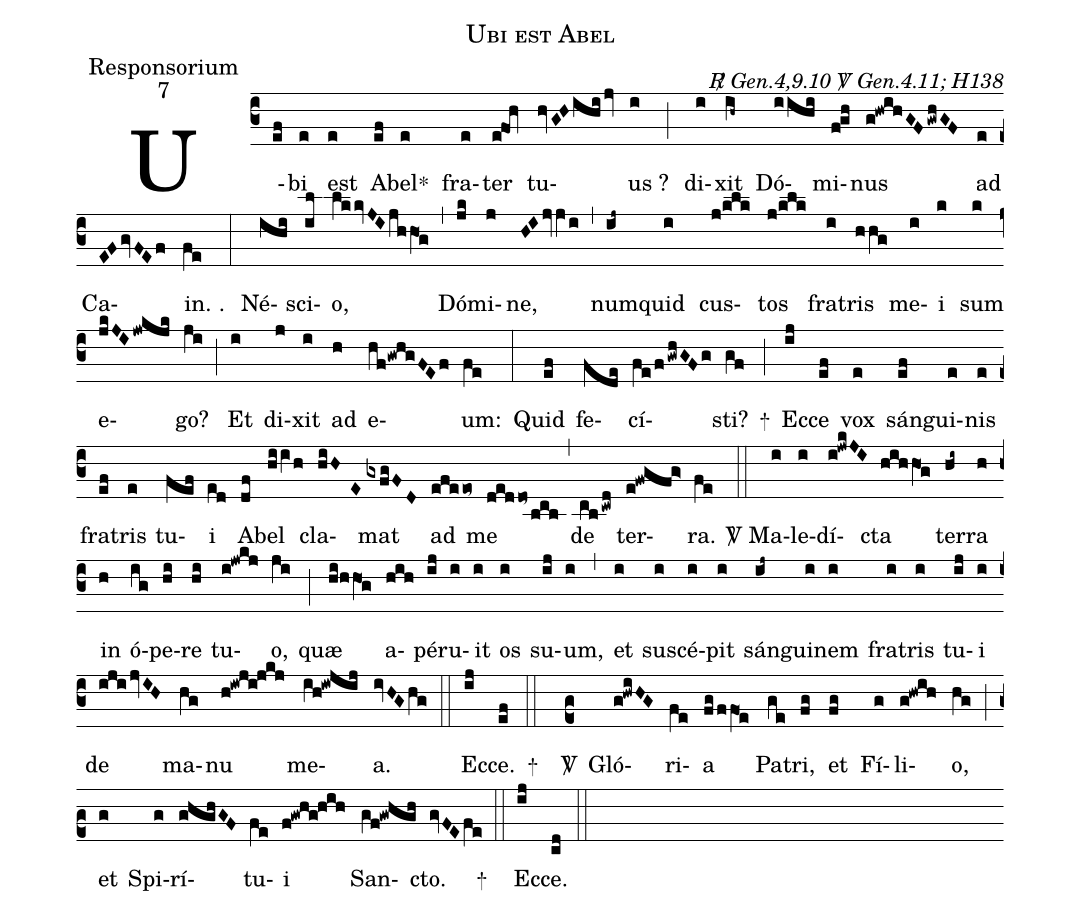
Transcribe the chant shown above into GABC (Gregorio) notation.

name:Ubi est Abel;
office-part:Responsorium;
mode:7;
commentary:{\itshape\mdseries \Rbar\ Gen.4,9.10 \Vbar\ Gen.4.11;\/} H138;
%%
(c3) U(ef)bi(e) est(e) A(ef)bel<sp>*</sp>(e) fra(e)ter(e@foh) tu(hvGHihijv)us(i)? (;)
di(i)xit(ih~) Dó(iihi)mi(f!gh)nus(g!hwihGFgwhGF) ad(e) Ca(EFgvFEf)in.(fe). (:)
Né(ihi)sci(il)o,(lkkvJIjhhO1g) (,)
Dó(jk)mi(j)ne,(HIjvjVi) (,)
num(ij~)quid(i) cus(j/0klk)tos(j/0klk) fra(i)tris(hhg) me(i)i(k) sum(k) e(jkJIjwkjk)go?(ji) (;)
Et(i) di(j)xit(i) ad(h) e(hf/0gwhgFEf)um:(fe)  (:)
Quid(ef) fe(fde)cí(fe/fgwhGFg)sti?(gf) <sp>+</sp>(;)
Ec(ij)ce(ef) vox(e) sán(ef)gui(e)nis(e) fra(ef)tris(e) tu(fef)i(ed) A(df)bel(hiiVh) cla(hiHE)mat(gxfgFD) ad(efeeo~) me(deddo~bcb) (,)
de(cbcwd) ter(e!fwgfg>)ra.(fe) (::)
<sp>V/</sp> Ma(i)le(i)dí(i!jwkJI)cta(hihhO1g) ter(hi~)ra(h) in(h) ó(ig)pe(hi)re(hi) tu(i!jwkj)o,(ji)  (;)
quæ(hi/0hhO1g) a(hih)pé(ij)ru(i)it(i) os(i) su(ij)um,(i) (,)
et(i) su(i)scé(i)pit(i) sán(ij~)gui(i)nem(i) fra(i)tris(i) tu(ij)i(i) de(ijijvIH) ma(hg)nu(h!iwji!jkj) me(ih!iwjij)a.(ivHGhg)  (::)
Ec(ij)ce.(ef) <sp>+</sp>(::)
%(Z-)
% or
% <sp>+</sp>(::z0:c2)
<sp>V/</sp>(c2) Gló(g!hwiHG)ri(fe)a(fg/ffO1e) Pa(ge)tri,(fg) et(fg) Fí(g)li(g@hwih)o,(hg) (;)
et(g) Spi(g)rí(ghghGF)tu(fe)i(f!gwhg!hih) San(gf!gwhgh)cto.(gvFEfe)  <sp>+</sp>(::)
%(c3)
Ec(ij)ce.(cd)  (::)
